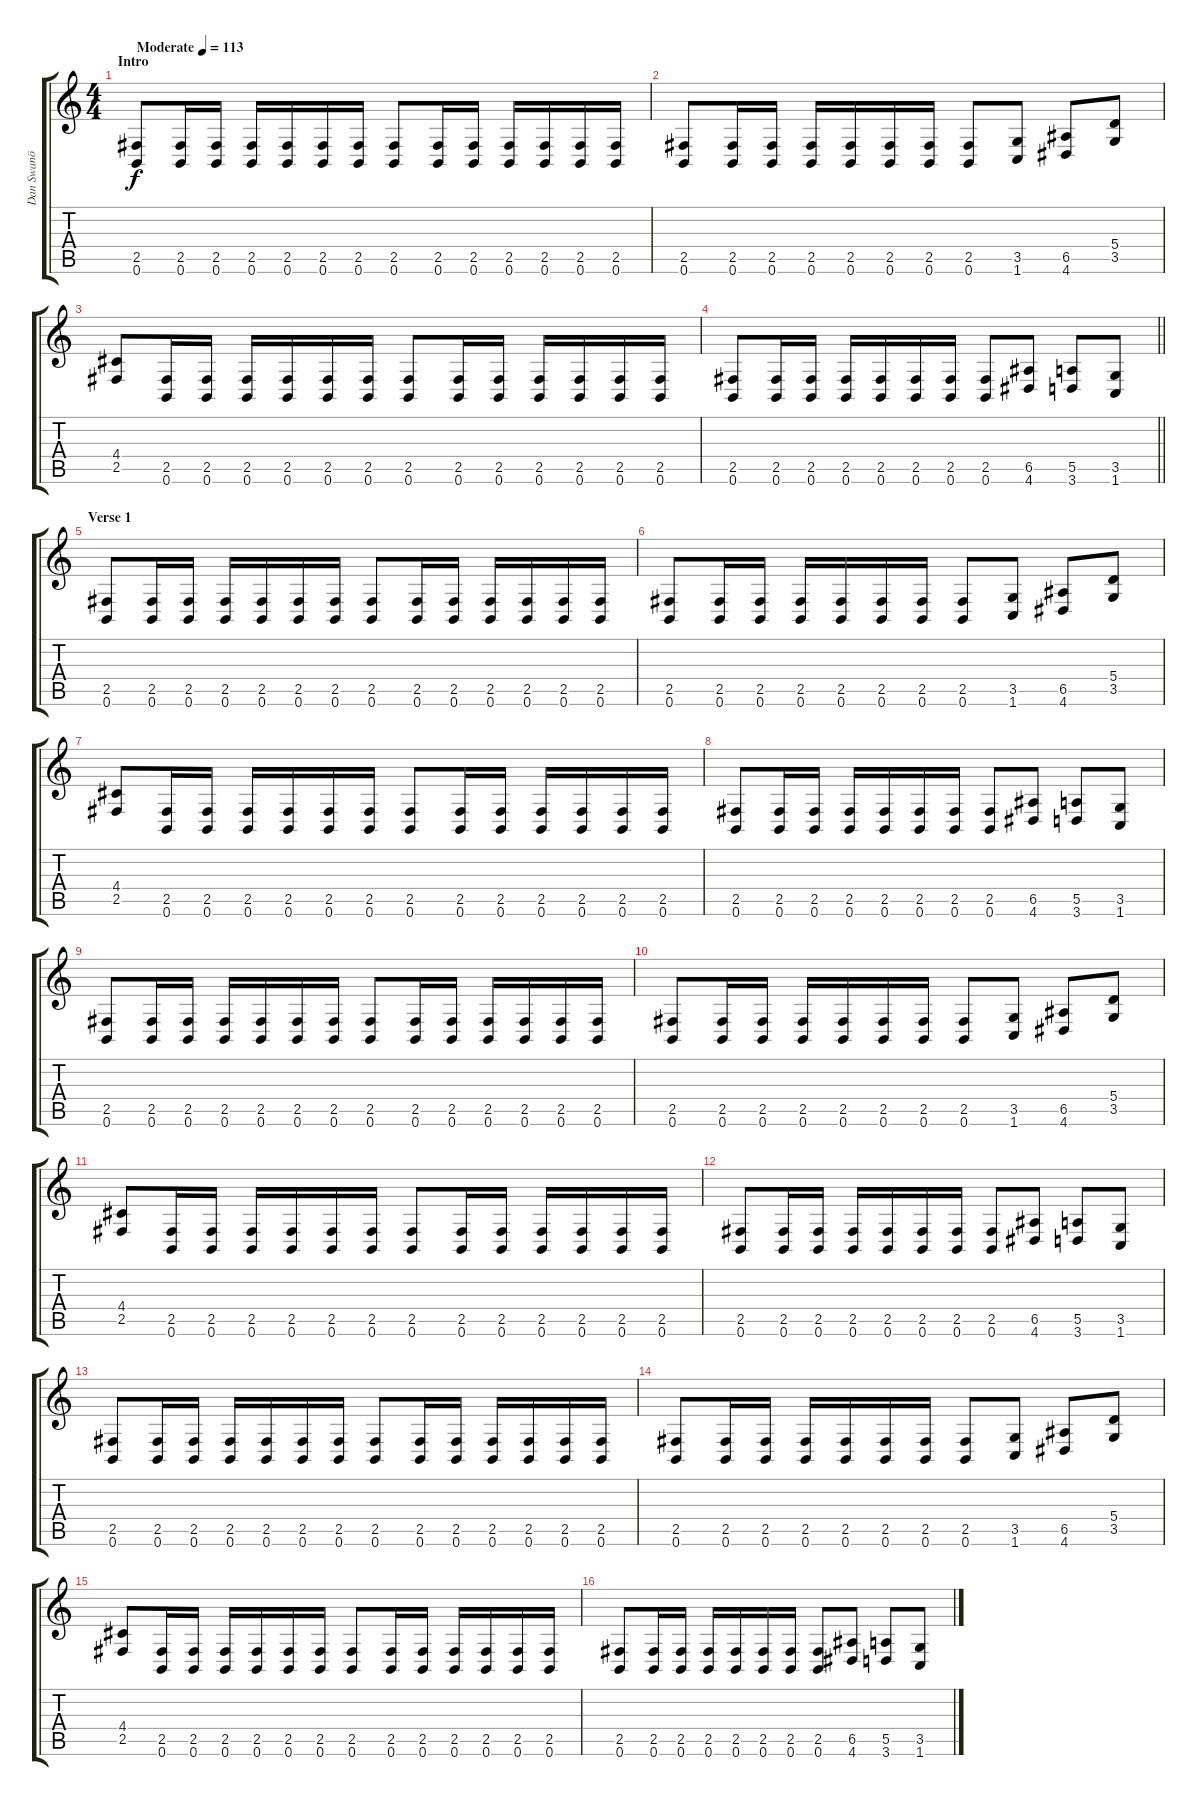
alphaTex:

\track ("Dan Swanö" "Dan Swanö") {instrument distortionguitar}
\staff {score tabs}
\tuning (B3 Gb3 D3 A2 E2 B1) {hide}
\ts (4 4)
\section ("" "Intro")
\tempo (113 "Moderate")
\clef g2
\ks c
(2.5 0.6).8{dy f instrument distortionguitar} (2.5 0.6).16 (2.5 0.6).16 (2.5 0.6).16 (2.5 0.6).16 (2.5 0.6).16 (2.5 0.6).16 (2.5 0.6).8 (2.5 0.6).16 (2.5 0.6).16 (2.5 0.6).16 (2.5 0.6).16 (2.5 0.6).16 (2.5 0.6).16 |
(2.5 0.6).8 (2.5 0.6).16 (2.5 0.6).16 (2.5 0.6).16 (2.5 0.6).16 (2.5 0.6).16 (2.5 0.6).16 (2.5 0.6).8 (3.5 1.6).8 (6.5 4.6).8 (5.4 3.5).8 |
(4.4 2.5).8 (2.5 0.6).16 (2.5 0.6).16 (2.5 0.6).16 (2.5 0.6).16 (2.5 0.6).16 (2.5 0.6).16 (2.5 0.6).8 (2.5 0.6).16 (2.5 0.6).16 (2.5 0.6).16 (2.5 0.6).16 (2.5 0.6).16 (2.5 0.6).16 |
\barLineRight lightlight
(2.5 0.6).8 (2.5 0.6).16 (2.5 0.6).16 (2.5 0.6).16 (2.5 0.6).16 (2.5 0.6).16 (2.5 0.6).16 (2.5 0.6).8 (6.5 4.6).8 (5.5 3.6).8 (3.5 1.6).8 |
\section ("" "Verse 1")
(2.5 0.6).8 (2.5 0.6).16 (2.5 0.6).16 (2.5 0.6).16 (2.5 0.6).16 (2.5 0.6).16 (2.5 0.6).16 (2.5 0.6).8 (2.5 0.6).16 (2.5 0.6).16 (2.5 0.6).16 (2.5 0.6).16 (2.5 0.6).16 (2.5 0.6).16 |
(2.5 0.6).8 (2.5 0.6).16 (2.5 0.6).16 (2.5 0.6).16 (2.5 0.6).16 (2.5 0.6).16 (2.5 0.6).16 (2.5 0.6).8 (3.5 1.6).8 (6.5 4.6).8 (5.4 3.5).8 |
(4.4 2.5).8 (2.5 0.6).16 (2.5 0.6).16 (2.5 0.6).16 (2.5 0.6).16 (2.5 0.6).16 (2.5 0.6).16 (2.5 0.6).8 (2.5 0.6).16 (2.5 0.6).16 (2.5 0.6).16 (2.5 0.6).16 (2.5 0.6).16 (2.5 0.6).16 |
(2.5 0.6).8 (2.5 0.6).16 (2.5 0.6).16 (2.5 0.6).16 (2.5 0.6).16 (2.5 0.6).16 (2.5 0.6).16 (2.5 0.6).8 (6.5 4.6).8 (5.5 3.6).8 (3.5 1.6).8 |
(2.5 0.6).8 (2.5 0.6).16 (2.5 0.6).16 (2.5 0.6).16 (2.5 0.6).16 (2.5 0.6).16 (2.5 0.6).16 (2.5 0.6).8 (2.5 0.6).16 (2.5 0.6).16 (2.5 0.6).16 (2.5 0.6).16 (2.5 0.6).16 (2.5 0.6).16 |
(2.5 0.6).8 (2.5 0.6).16 (2.5 0.6).16 (2.5 0.6).16 (2.5 0.6).16 (2.5 0.6).16 (2.5 0.6).16 (2.5 0.6).8 (3.5 1.6).8 (6.5 4.6).8 (5.4 3.5).8 |
(4.4 2.5).8 (2.5 0.6).16 (2.5 0.6).16 (2.5 0.6).16 (2.5 0.6).16 (2.5 0.6).16 (2.5 0.6).16 (2.5 0.6).8 (2.5 0.6).16 (2.5 0.6).16 (2.5 0.6).16 (2.5 0.6).16 (2.5 0.6).16 (2.5 0.6).16 |
(2.5 0.6).8 (2.5 0.6).16 (2.5 0.6).16 (2.5 0.6).16 (2.5 0.6).16 (2.5 0.6).16 (2.5 0.6).16 (2.5 0.6).8 (6.5 4.6).8 (5.5 3.6).8 (3.5 1.6).8 |
(2.5 0.6).8 (2.5 0.6).16 (2.5 0.6).16 (2.5 0.6).16 (2.5 0.6).16 (2.5 0.6).16 (2.5 0.6).16 (2.5 0.6).8 (2.5 0.6).16 (2.5 0.6).16 (2.5 0.6).16 (2.5 0.6).16 (2.5 0.6).16 (2.5 0.6).16 |
(2.5 0.6).8 (2.5 0.6).16 (2.5 0.6).16 (2.5 0.6).16 (2.5 0.6).16 (2.5 0.6).16 (2.5 0.6).16 (2.5 0.6).8 (3.5 1.6).8 (6.5 4.6).8 (5.4 3.5).8 |
(4.4 2.5).8 (2.5 0.6).16 (2.5 0.6).16 (2.5 0.6).16 (2.5 0.6).16 (2.5 0.6).16 (2.5 0.6).16 (2.5 0.6).8 (2.5 0.6).16 (2.5 0.6).16 (2.5 0.6).16 (2.5 0.6).16 (2.5 0.6).16 (2.5 0.6).16 |
(2.5 0.6).8 (2.5 0.6).16 (2.5 0.6).16 (2.5 0.6).16 (2.5 0.6).16 (2.5 0.6).16 (2.5 0.6).16 (2.5 0.6).8 (6.5 4.6).8 (5.5 3.6).8 (3.5 1.6).8
